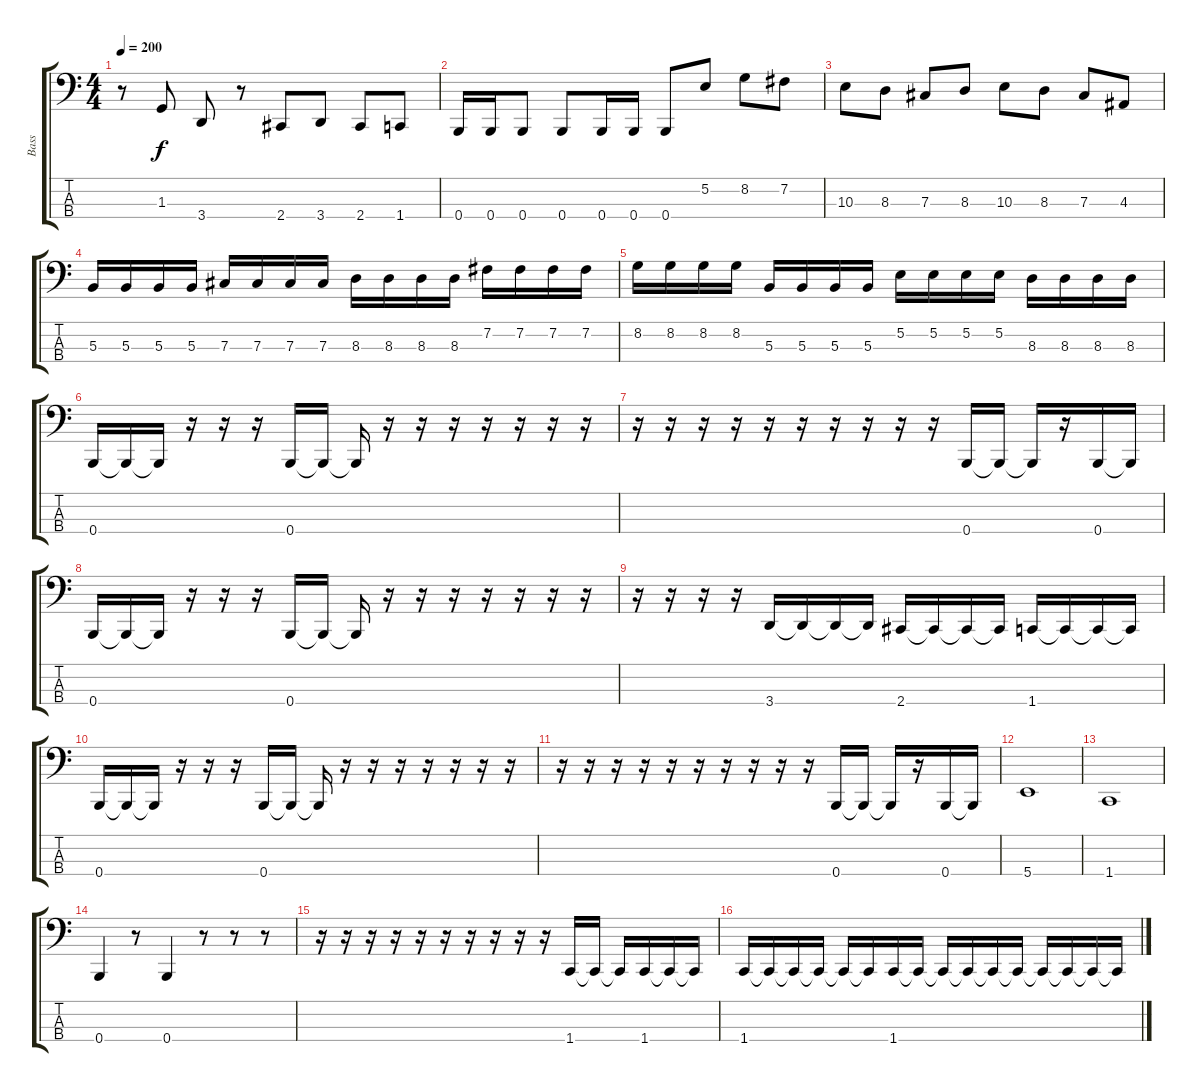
\track ("Bass" "Bass") {instrument electricbasspick}
\staff {score tabs}
\tuning (E2 B1 Gb1 B0) {hide}
\ts (4 4)
\tempo 200
\clef f4
\ks c
r.8{dy f} 1.3.8 3.4.8 r.8 2.4.8 3.4.8 2.4.8 1.4.8 |
0.4.16 0.4.16 0.4.8 0.4.8 0.4.16 0.4.16 0.4.8 5.2.8 8.2.8 7.2.8 |
10.3.8 8.3.8 7.3.8 8.3.8 10.3.8 8.3.8 7.3.8 4.3.8 |
5.3.16 5.3.16 5.3.16 5.3.16 7.3.16 7.3.16 7.3.16 7.3.16 8.3.16 8.3.16 8.3.16 8.3.16 7.2.16 7.2.16 7.2.16 7.2.16 |
8.2.16 8.2.16 8.2.16 8.2.16 5.3.16 5.3.16 5.3.16 5.3.16 5.2.16 5.2.16 5.2.16 5.2.16 8.3.16 8.3.16 8.3.16 8.3.16 |
0.4.16 0.4{t}.16 0.4{t}.16 r.16 r.16 r.16 0.4.16 0.4{t}.16 0.4{t}.16 r.16 r.16 r.16 r.16 r.16 r.16 r.16 |
r.16 r.16 r.16 r.16 r.16 r.16 r.16 r.16 r.16 r.16 0.4.16 0.4{t}.16 0.4{t}.16 r.16 0.4.16 0.4{t}.16 |
0.4.16 0.4{t}.16 0.4{t}.16 r.16 r.16 r.16 0.4.16 0.4{t}.16 0.4{t}.16 r.16 r.16 r.16 r.16 r.16 r.16 r.16 |
r.16 r.16 r.16 r.16 3.4.16 3.4{t}.16 3.4{t}.16 3.4{t}.16 2.4.16 2.4{t}.16 2.4{t}.16 2.4{t}.16 1.4.16 1.4{t}.16 1.4{t}.16 1.4{t}.16 |
0.4.16 0.4{t}.16 0.4{t}.16 r.16 r.16 r.16 0.4.16 0.4{t}.16 0.4{t}.16 r.16 r.16 r.16 r.16 r.16 r.16 r.16 |
r.16 r.16 r.16 r.16 r.16 r.16 r.16 r.16 r.16 r.16 0.4.16 0.4{t}.16 0.4{t}.16 r.16 0.4.16 0.4{t}.16 |
5.4.1 |
1.4.1 |
0.4.4 r.8 0.4.4 r.8 r.8 r.8 |
r.16 r.16 r.16 r.16 r.16 r.16 r.16 r.16 r.16 r.16 1.4.16 1.4{t}.16 1.4{t}.16 1.4.16 1.4{t}.16 1.4{t}.16 |
1.4.16 1.4{t}.16 1.4{t}.16 1.4{t}.16 1.4{t}.16 1.4{t}.16 1.4.16 1.4{t}.16 1.4{t}.16 1.4{t}.16 1.4{t}.16 1.4{t}.16 1.4{t}.16 1.4{t}.16 1.4{t}.16 1.4{t}.16
